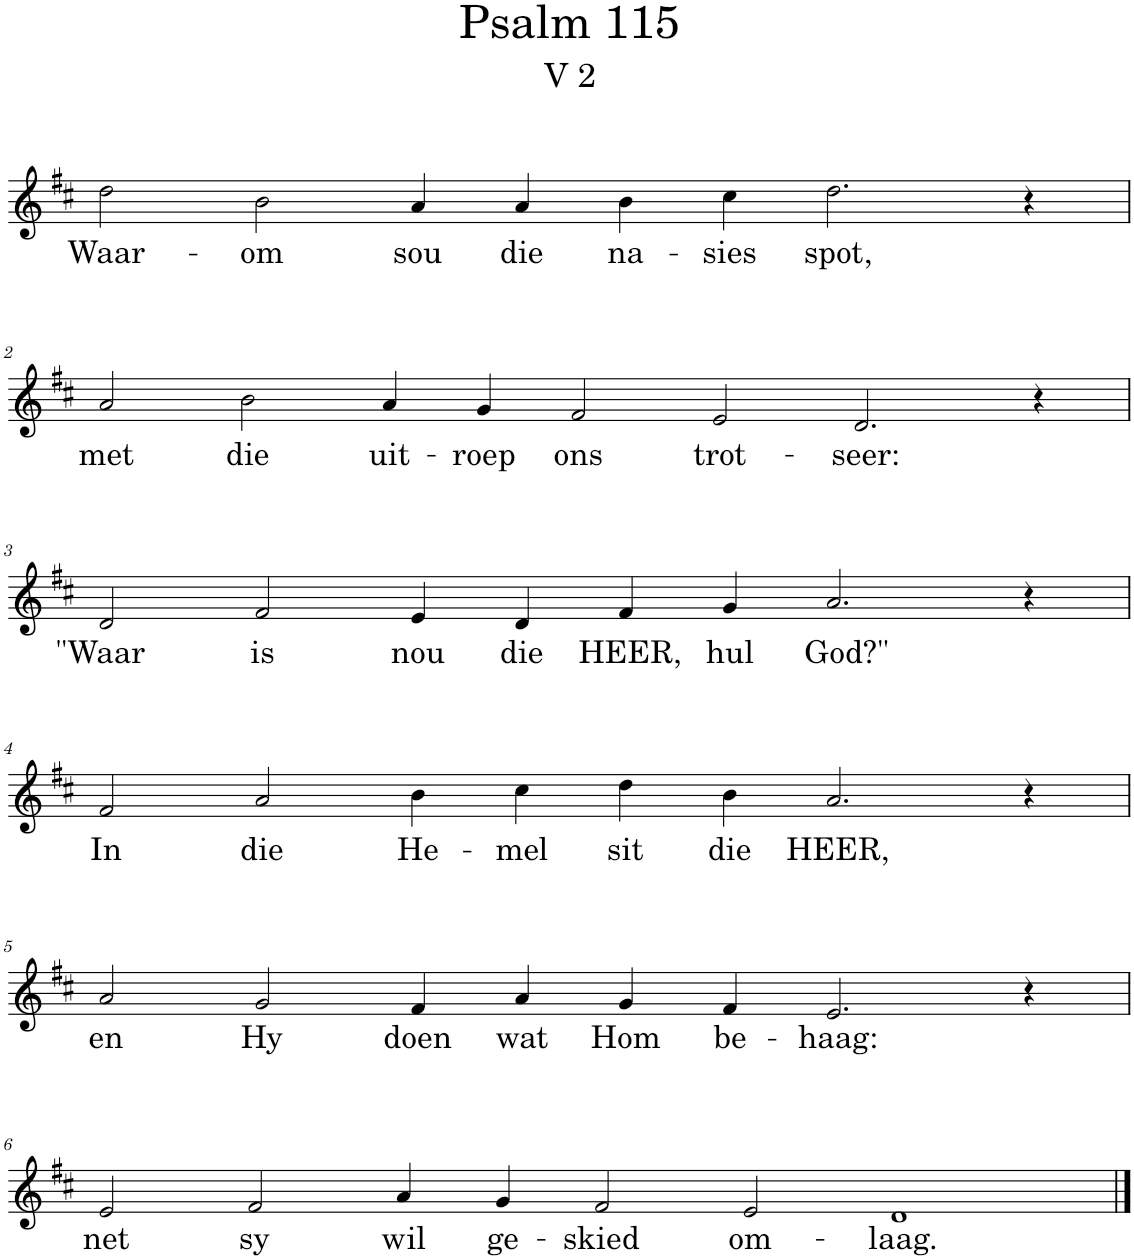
**kern	**text
*part1	*part1
*staff1	*staff1
*I"Pipe Organ	*
*I'Org.	*
*clefG2	*
*k[f#c#]	*
*M12/4	*
=1	=1
!	!LO:LY:b
2dd\	Waar-
!	!LO:LY:b
2b\	-om
!	!LO:LY:b
4a/	sou
!	!LO:LY:b
4a/	die
!	!LO:LY:b
4b\	na-
!	!LO:LY:b
4cc#\	-sies
!	!LO:LY:b
2.dd\	spot,
4r	.
!!LO:LB:g=z
=2	=2
*M14/4	*
!	!LO:LY:b
2a/	met
!	!LO:LY:b
2b\	die
!	!LO:LY:b
4a/	uit-
!	!LO:LY:b
4g/	-roep
!	!LO:LY:b
2f#/	ons
!	!LO:LY:b
2e/	trot-
!	!LO:LY:b
2.d/	-seer:
4r	.
!!LO:LB:g=z
=3	=3
*M12/4	*
!	!LO:LY:b
2d/	"Waar
!	!LO:LY:b
2f#/	is
!	!LO:LY:b
4e/	nou
!	!LO:LY:b
4d/	die
!	!LO:LY:b
4f#/	HEER,
!	!LO:LY:b
4g/	hul
!	!LO:LY:b
2.a/	God?"
4r	.
!!LO:LB:g=z
=4	=4
!	!LO:LY:b
2f#/	In
!	!LO:LY:b
2a/	die
!	!LO:LY:b
4b\	He-
!	!LO:LY:b
4cc#\	-mel
!	!LO:LY:b
4dd\	sit
!	!LO:LY:b
4b\	die
!	!LO:LY:b
2.a/	HEER,
4r	.
!!LO:LB:g=z
=5	=5
!	!LO:LY:b
2a/	en
!	!LO:LY:b
2g/	Hy
!	!LO:LY:b
4f#/	doen
!	!LO:LY:b
4a/	wat
!	!LO:LY:b
4g/	Hom
!	!LO:LY:b
4f#/	be-
!	!LO:LY:b
2.e/	-haag:
4r	.
!!LO:LB:g=z
=6	=6
*M14/4	*
!	!LO:LY:b
2e/	net
!	!LO:LY:b
2f#/	sy
!	!LO:LY:b
4a/	wil
!	!LO:LY:b
4g/	ge-
!	!LO:LY:b
2f#/	-skied
!	!LO:LY:b
2e/	om-
!	!LO:LY:b
1d	-laag.
==	==
*-	*-
